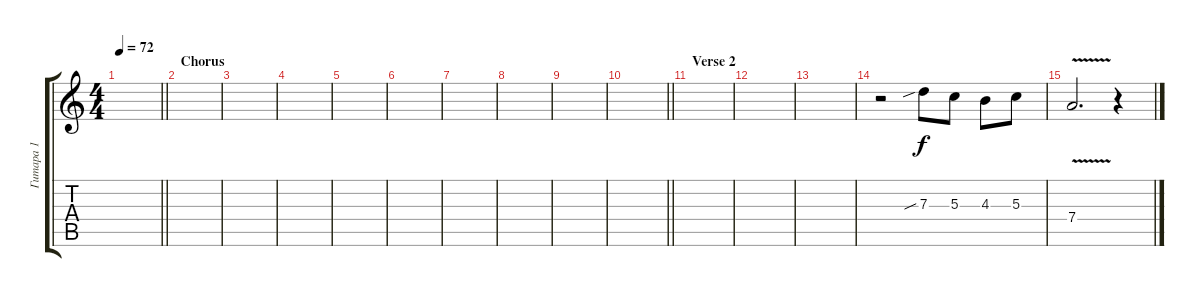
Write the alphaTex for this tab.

\track ("Гитара 1" "Гитара 1") {instrument distortionguitar}
\staff {score tabs}
\tuning (E4 B3 G3 D3 A2 E2) {hide}
\ts (4 4)
\tempo 72
\clef g2
\barLineRight lightlight
\ks c
|
\section ("" "Chorus")
|
|
|
|
|
|
|
|
\barLineRight lightlight
|
\section ("" "Verse 2")
|
|
|
r.2{volume 15} 7.3{sib}.8 5.3.8 4.3.8 5.3.8 |
7.4{v}.2{d} r.4
